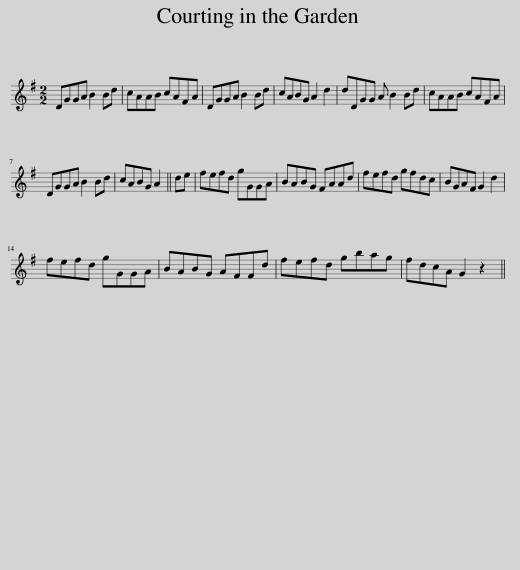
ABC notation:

X:1
L:1/8
M:2/2
I:linebreak $
K:G
V:1 treble
V:1
 DGGA B2 Bd | cAAB cAFA | DGGA B2 Bd | cABG A2 d2 | dDGG A B2 Bd | %5
 cAAB cAFA |$ DGGA B2 Bd | cABG A2 || de | fefd gGGA | %10
 BABG FAAd | fefd gfdc | BGAF G2 d2 |$ fefd gGGA | BABG AFFd | %15
 fefd gbag | fdcA G2 z2 || %17
